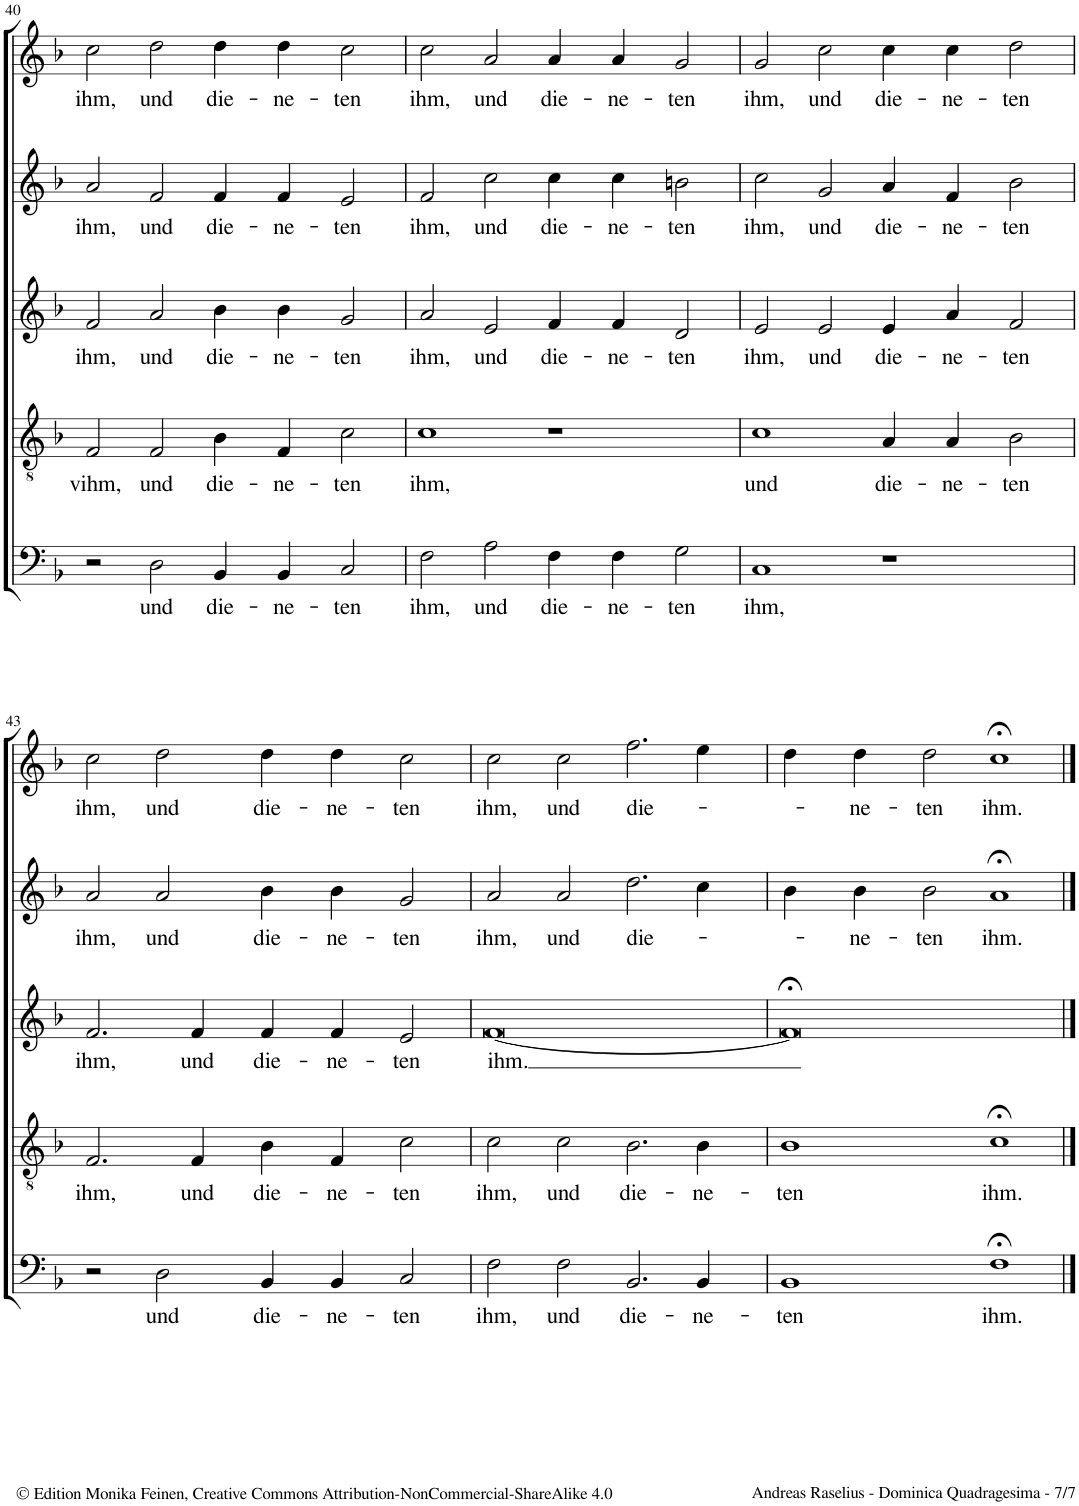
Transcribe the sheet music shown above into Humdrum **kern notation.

**kern	**text	**kern	**text	**kern	**text	**kern	**text	**kern	**text
*part5	*part5	*part4	*part4	*part3	*part3	*part2	*part2	*part1	*part1
*staff5	*staff5	*staff4	*staff4	*staff3	*staff3	*staff2	*staff2	*staff1	*staff1
*I"Bassus	*	*I"Tenor [Hypoaeolius]	*	*I"Altus	*	*I"Quintus	*	*I"Cantus	*
!!LO:PB:g=z
*clefF4	*	*clefGv2	*	*clefG2	*	*clefG2	*	*clefG2	*
*k[b-]	*	*k[b-]	*	*k[b-]	*	*k[b-]	*	*k[b-]	*
*M4/2	*	*M4/2	*	*M4/2	*	*M4/2	*	*M4/2	*
*met(c)	*	*met(c)	*	*met(c)	*	*met(c)	*	*met(c)	*
=40	=40	=40	=40	=40	=40	=40	=40	=40	=40
!	!	!	!LO:LY:b	!	!LO:LY:b	!	!LO:LY:b	!	!LO:LY:b
2r	.	2F/	vihm,	2f/	ihm,	2a/	ihm,	2cc\	ihm,
!	!LO:LY:b	!	!LO:LY:b	!	!LO:LY:b	!	!LO:LY:b	!	!LO:LY:b
2D\	und	2F/	und	2a/	und	2f/	und	2dd\	und
!	!LO:LY:b	!	!LO:LY:b	!	!LO:LY:b	!	!LO:LY:b	!	!LO:LY:b
4BB-/	die-	4B-\	die-	4b-\	die-	4f/	die-	4dd\	die-
!	!LO:LY:b	!	!LO:LY:b	!	!LO:LY:b	!	!LO:LY:b	!	!LO:LY:b
4BB-/	-ne-	4F/	-ne-	4b-\	-ne-	4f/	-ne-	4dd\	-ne-
!	!LO:LY:b	!	!LO:LY:b	!	!LO:LY:b	!	!LO:LY:b	!	!LO:LY:b
2C/	-ten	2c\	-ten	2g/	-ten	2e/	-ten	2cc\	-ten
=41	=41	=41	=41	=41	=41	=41	=41	=41	=41
!	!LO:LY:b	!	!LO:LY:b	!	!LO:LY:b	!	!LO:LY:b	!	!LO:LY:b
2F\	ihm,	1c	ihm,	2a/	ihm,	2f/	ihm,	2cc\	ihm,
!	!LO:LY:b	!	!	!	!LO:LY:b	!	!LO:LY:b	!	!LO:LY:b
2A\	und	.	.	2e/	und	2cc\	und	2a/	und
!	!LO:LY:b	!	!	!	!LO:LY:b	!	!LO:LY:b	!	!LO:LY:b
4F\	die-	1r	.	4f/	die-	4cc\	die-	4a/	die-
!	!LO:LY:b	!	!	!	!LO:LY:b	!	!LO:LY:b	!	!LO:LY:b
4F\	-ne-	.	.	4f/	-ne-	4cc\	-ne-	4a/	-ne-
!	!LO:LY:b	!	!	!	!LO:LY:b	!	!LO:LY:b	!	!LO:LY:b
2G\	-ten	.	.	2d/	-ten	2bn\	-ten	2g/	-ten
=42	=42	=42	=42	=42	=42	=42	=42	=42	=42
!	!LO:LY:b	!	!LO:LY:b	!	!LO:LY:b	!	!LO:LY:b	!	!LO:LY:b
1C	ihm,	1c	und	2e/	ihm,	2cc\	ihm,	2g/	ihm,
!	!	!	!	!	!LO:LY:b	!	!LO:LY:b	!	!LO:LY:b
.	.	.	.	2e/	und	2g/	und	2cc\	und
!	!	!	!LO:LY:b	!	!LO:LY:b	!	!LO:LY:b	!	!LO:LY:b
1r	.	4A/	die-	4e/	die-	4a/	die-	4cc\	die-
!	!	!	!LO:LY:b	!	!LO:LY:b	!	!LO:LY:b	!	!LO:LY:b
.	.	4A/	-ne-	4a/	-ne-	4f/	-ne-	4cc\	-ne-
!	!	!	!LO:LY:b	!	!LO:LY:b	!	!LO:LY:b	!	!LO:LY:b
.	.	2B-\	-ten	2f/	-ten	2b-\	-ten	2dd\	-ten
!!LO:LB:g=z
=43	=43	=43	=43	=43	=43	=43	=43	=43	=43
!	!	!	!LO:LY:b	!	!LO:LY:b	!	!LO:LY:b	!	!LO:LY:b
2r	.	2.F/	ihm,	2.f/	ihm,	2a/	ihm,	2cc\	ihm,
!	!LO:LY:b	!	!	!	!	!	!LO:LY:b	!	!LO:LY:b
2D\	und	.	.	.	.	2a/	und	2dd\	und
!	!	!	!LO:LY:b	!	!LO:LY:b	!	!	!	!
.	.	4F/	und	4f/	und	.	.	.	.
!	!LO:LY:b	!	!LO:LY:b	!	!LO:LY:b	!	!LO:LY:b	!	!LO:LY:b
4BB-/	die-	4B-\	die-	4f/	die-	4b-\	die-	4dd\	die-
!	!LO:LY:b	!	!LO:LY:b	!	!LO:LY:b	!	!LO:LY:b	!	!LO:LY:b
4BB-/	-ne-	4F/	-ne-	4f/	-ne-	4b-\	-ne-	4dd\	-ne-
!	!LO:LY:b	!	!LO:LY:b	!	!LO:LY:b	!	!LO:LY:b	!	!LO:LY:b
2C/	-ten	2c\	-ten	2e/	-ten	2g/	-ten	2cc\	-ten
=44	=44	=44	=44	=44	=44	=44	=44	=44	=44
!	!LO:LY:b	!	!LO:LY:b	!	!LO:LY:b	!	!LO:LY:b	!	!LO:LY:b
2F\	ihm,	2c\	ihm,	[0f	ihm.	2a/	ihm,	2cc\	ihm,
!	!LO:LY:b	!	!LO:LY:b	!	!	!	!LO:LY:b	!	!LO:LY:b
2F\	und	2c\	und	.	.	2a/	und	2cc\	und
!	!LO:LY:b	!	!LO:LY:b	!	!	!	!LO:LY:b	!	!LO:LY:b
2.BB-/	die-	2.B-\	die-	.	.	2.dd\	die-	2.ff\	die-
!	!LO:LY:b	!	!LO:LY:b	!	!	!	!	!	!
4BB-/	-ne-	4B-\	-ne-	.	.	4cc\	.	4ee\	.
=45	=45	=45	=45	=45	=45	=45	=45	=45	=45
!	!LO:LY:b	!	!LO:LY:b	!	!	!	!	!	!
1BB-	-ten	1B-	-ten	0f;<]	.	4b-\	.	4dd\	.
!	!	!	!	!	!	!	!LO:LY:b	!	!LO:LY:b
.	.	.	.	.	.	4b-\	-ne-	4dd\	-ne-
!	!	!	!	!	!	!	!LO:LY:b	!	!LO:LY:b
.	.	.	.	.	.	2b-\	-ten	2dd\	-ten
!	!LO:LY:b	!	!LO:LY:b	!	!	!	!LO:LY:b	!	!LO:LY:b
1F;<	ihm.	1c;<	ihm.	.	.	1a;<	ihm.	1cc;<	ihm.
==	==	==	==	==	==	==	==	==	==
*-	*-	*-	*-	*-	*-	*-	*-	*-	*-
